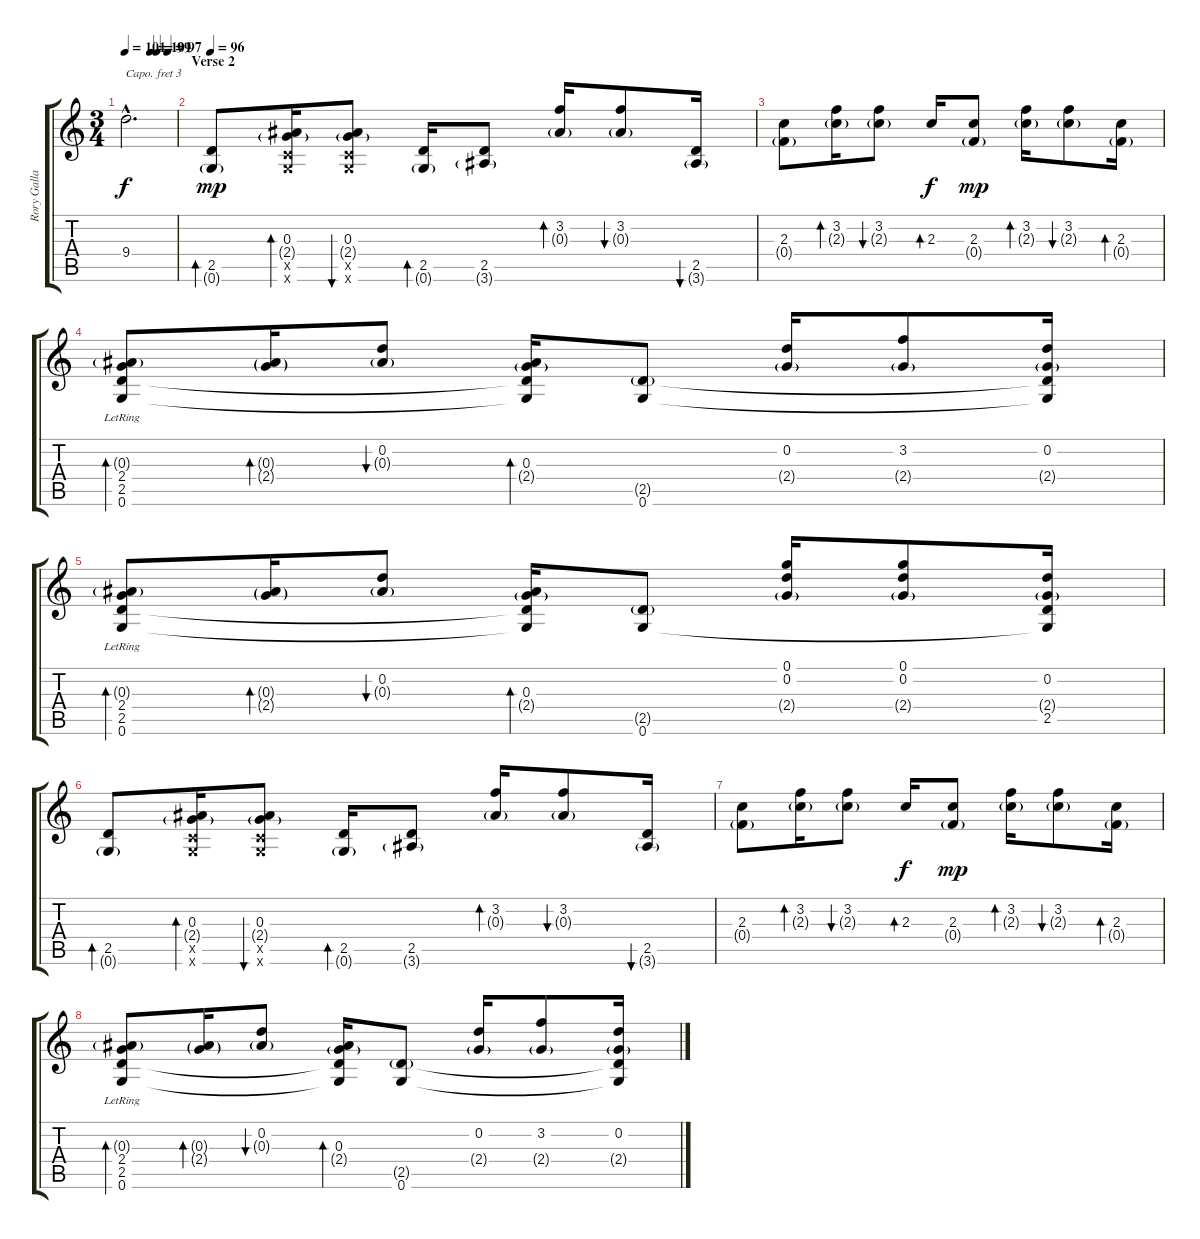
\track ("Rory Gallagher" "Rory Galla") {instrument electricguitarclean}
\staff {score tabs}
\capo 3
\tuning (E4 B3 G3 D3 A2 E2) {hide}
\ts (3 4)
\tempo 101
\tempo (101 0.5)
\tempo (99 0.625)
\tempo (97 0.8333333333333334)
\clef g2
\ks c
9.4{hac}.2{d dy f} |
\section ("" "Verse 2")
\tempo 96
(2.5 0.6{g}).8{bd 120 dy mp volume 10} (0.3 2.4{g} 0.5{x} 0.6{x}).16{bd 120} (0.3 2.4{g} 0.5{x} 0.6{x}).8{bu 120} (2.5 0.6{g}).16{bd 120} (2.5 3.6{g}).8 (3.2 0.3{g}).16{bd 120} (3.2 0.3{g}).8{bu 240} (2.5 3.6{g}).16{bu 240} |
(2.3 0.4{g}).8 (3.2 2.3{g}).16{bd 240} (3.2 2.3{g}).8{bu 240} 2.3.16{bd 240 dy f} (2.3 0.4{g}).8{dy mp} (3.2 2.3{g}).16{bd 240} (3.2 2.3{g}).8{bu 240} (2.3 0.4{g}).16{bd 240} |
(0.3{g lr} 2.4{lr} 2.5{lr} 0.6{lr}).8{bd 240} (0.3{g} 2.4{g}).16{bd 240} (0.2 0.3{g}).8{bu 240} (0.3 2.4{g} 2.5{t} 0.6{t}).16{bd 480} (2.5{g} 0.6).8 (0.2 2.4{g}).16 (3.2 2.4{g}).8 (0.2 2.4{g} 2.5{t} 0.6{t}).16 |
(0.3{g lr} 2.4{lr} 2.5{lr} 0.6{lr}).8{bd 240} (0.3{g} 2.4{g}).16{bd 240} (0.2 0.3{g}).8{bu 240} (0.3 2.4{g} 2.5{t} 0.6{t}).16{bd 480} (2.5{g} 0.6).8 (0.1 0.2 2.4{g}).16 (0.1 0.2 2.4{g}).8 (0.2 2.4{g} 2.5 0.6{t}).16 |
(2.5 0.6{g}).8{bd 120} (0.3 2.4{g} 0.5{x} 0.6{x}).16{bd 120} (0.3 2.4{g} 0.5{x} 0.6{x}).8{bu 120} (2.5 0.6{g}).16{bd 120} (2.5 3.6{g}).8 (3.2 0.3{g}).16{bd 120} (3.2 0.3{g}).8{bu 240} (2.5 3.6{g}).16{bu 240} |
(2.3 0.4{g}).8 (3.2 2.3{g}).16{bd 240} (3.2 2.3{g}).8{bu 240} 2.3.16{bd 240 dy f} (2.3 0.4{g}).8{dy mp} (3.2 2.3{g}).16{bd 240} (3.2 2.3{g}).8{bu 240} (2.3 0.4{g}).16{bd 240} |
(0.3{g lr} 2.4{lr} 2.5{lr} 0.6{lr}).8{bd 240} (0.3{g} 2.4{g}).16{bd 240} (0.2 0.3{g}).8{bu 240} (0.3 2.4{g} 2.5{t} 0.6{t}).16{bd 480} (2.5{g} 0.6).8 (0.2 2.4{g}).16 (3.2 2.4{g}).8 (0.2 2.4{g} 2.5{t} 0.6{t}).16
